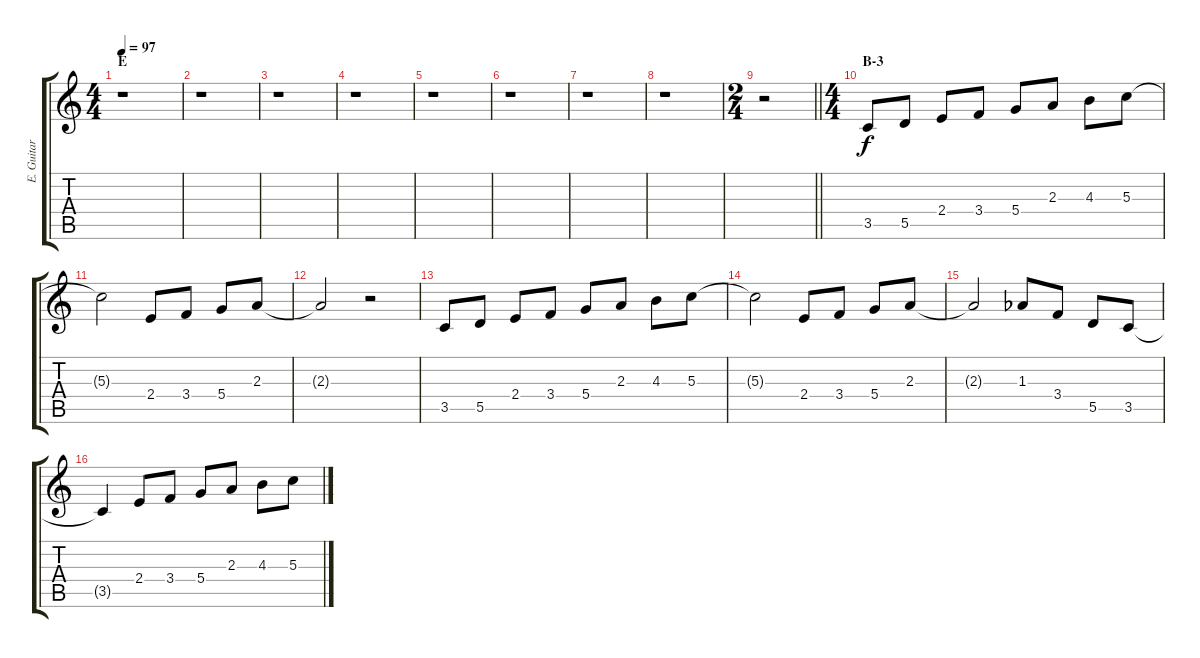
\track ("E. Guitar" "E. Guitar") {instrument overdrivenguitar}
\staff {score tabs}
\tuning (E4 B3 G3 D3 A2 E2) {hide}
\ts (4 4)
\section ("" "E")
\tempo 97
\clef g2
\ks c
r.1{dy f} |
r.1 |
r.1 |
r.1 |
r.1 |
r.1 |
r.1 |
r.1 |
\ts (2 4)
\barLineRight lightlight
r.2 |
\ts (4 4)
\section ("" "B-3")
3.5.8 5.5.8 2.4.8 3.4.8 5.4.8 2.3.8 4.3.8 5.3.8 |
5.3{t}.2 2.4.8 3.4.8 5.4.8 2.3.8 |
2.3{t}.2 r.2 |
3.5.8 5.5.8 2.4.8 3.4.8 5.4.8 2.3.8 4.3.8 5.3.8 |
5.3{t}.2 2.4.8 3.4.8 5.4.8 2.3.8 |
2.3{t}.2 1.3{acc b}.8 3.4.8 5.5.8 3.5.8 |
3.5{t}.4 2.4.8 3.4.8 5.4.8 2.3.8 4.3.8 5.3.8
